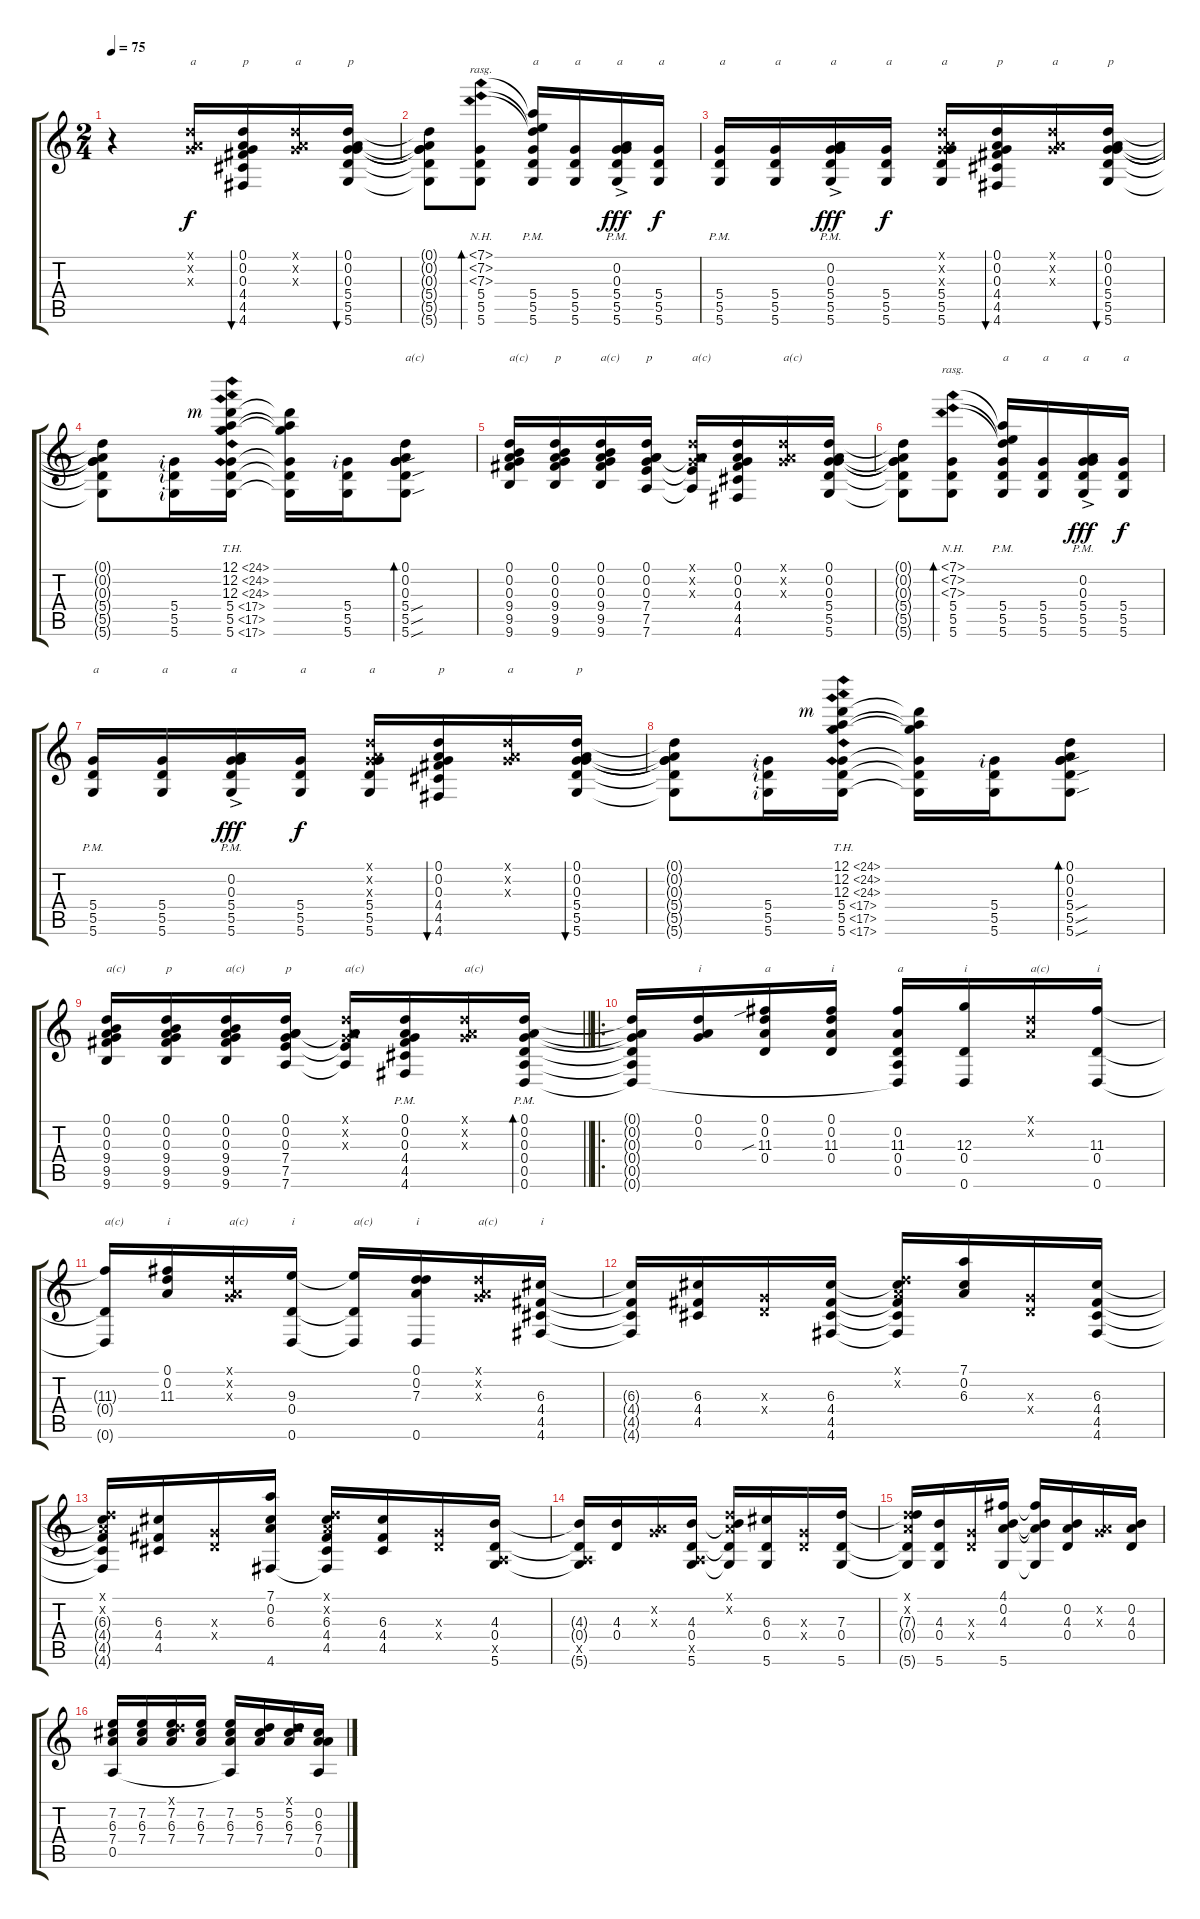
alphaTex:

\track "" {instrument acousticguitarnylon}
\staff {score tabs}
\tuning (D4 A3 G3 D3 A2 D2) {hide}
\ts (2 4)
\tempo 75
\clef g2
\ks c
r.4{dy f instrument acousticguitarnylon} (0.1{x} 0.2{x} 0.3{x}).16{txt "a"} (0.1 0.2 0.3 4.4 4.5 4.6).16{bu 60 txt "p"} (0.1{x} 0.2{x} 0.3{x}).16{txt "a"} (0.1 0.2 0.3 5.4 5.5 5.6).16{bu 60 txt "p"} |
(0.1{t} 0.2{t} 0.3{t} 5.4{t} 5.5{t} 5.6{t}).8 (7.1{nh} 7.2{nh} 7.3{nh} 5.4 5.5 5.6).8{bd 60 rasg ii} (7.1{t} 7.2{t} 7.3{t} 5.4{pm} 5.5 5.6).16{txt "a"} (5.4 5.5 5.6).16{txt "a"} (0.2{ac} 0.3 5.4{ac pm} 5.5 5.6).16{txt "a" dy fff} (5.4 5.5 5.6).16{txt "a" dy f} |
(5.4{pm} 5.5 5.6).16{txt "a"} (5.4 5.5 5.6).16{txt "a"} (0.2 0.3 5.4{ac pm} 5.5 5.6).16{txt "a" dy fff} (5.4 5.5 5.6).16{txt "a" dy f} (0.1{x} 0.2{x} 0.3{x} 5.4 5.5 5.6).16{txt "a"} (0.1 0.2 0.3 4.4 4.5 4.6).16{bu 30 txt "p"} (0.1{x} 0.2{x} 0.3{x}).16{txt "a"} (0.1 0.2 0.3 5.4 5.5 5.6).16{bu 30 txt "p"} |
(0.1{t} 0.2{t} 0.3{t} 5.4{t} 5.5{t} 5.6{t}).8 (5.4{rf 2} 5.5{rf 2} 5.6{rf 2}).16 (12.1{th 12 rf 3} 12.2{th 12} 12.3{th 12} 5.4{th 12} 5.5{th 12} 5.6{th 12}).16 (12.1{t} 12.2{t} 12.3{t} 5.4{t} 5.5{t} 5.6{t}).16 (5.4{rf 2} 5.5 5.6).16 (0.1 0.2 0.3 5.4{sou} 5.5{sou} 5.6{sou}).8{bd 30 txt "a(c)"} |
(0.1 0.2 0.3 9.4 9.5 9.6).16{txt "a(c)"} (0.1 0.2 0.3 9.4 9.5 9.6).16{txt "p"} (0.1 0.2 0.3 9.4 9.5 9.6).16{txt "a(c)"} (0.1 0.2 0.3 7.4 7.5 7.6).16{txt "p"} (0.1{x} 0.2{x} 0.3{x} 7.4{t} 7.5{t} 7.6{t}).16{txt "a(c)"} (0.1 0.2 0.3 4.4 4.5 4.6).16 (0.1{x} 0.2{x} 0.3{x}).16{txt "a(c)"} (0.1 0.2 0.3 5.4 5.5 5.6).16 |
(0.1{t} 0.2{t} 0.3{t} 5.4{t} 5.5{t} 5.6{t}).8 (7.1{nh} 7.2{nh} 7.3{nh} 5.4 5.5 5.6).8{bd 60 rasg ii} (7.1{t} 7.2{t} 7.3{t} 5.4{pm} 5.5 5.6).16{txt "a"} (5.4 5.5 5.6).16{txt "a"} (0.2{ac} 0.3 5.4{ac pm} 5.5 5.6).16{txt "a" dy fff} (5.4 5.5 5.6).16{txt "a" dy f} |
(5.4{pm} 5.5 5.6).16{txt "a"} (5.4 5.5 5.6).16{txt "a"} (0.2 0.3 5.4{ac pm} 5.5 5.6).16{txt "a" dy fff} (5.4 5.5 5.6).16{txt "a" dy f} (0.1{x} 0.2{x} 0.3{x} 5.4 5.5 5.6).16{txt "a"} (0.1 0.2 0.3 4.4 4.5 4.6).16{bu 30 txt "p"} (0.1{x} 0.2{x} 0.3{x}).16{txt "a"} (0.1 0.2 0.3 5.4 5.5 5.6).16{bu 30 txt "p"} |
(0.1{t} 0.2{t} 0.3{t} 5.4{t} 5.5{t} 5.6{t}).8 (5.4{rf 2} 5.5{rf 2} 5.6{rf 2}).16 (12.1{th 12 rf 3} 12.2{th 12} 12.3{th 12} 5.4{th 12} 5.5{th 12} 5.6{th 12}).16 (12.1{t} 12.2{t} 12.3{t} 5.4{t} 5.5{t} 5.6{t}).16 (5.4{rf 2} 5.5 5.6).16 (0.1 0.2 0.3 5.4{sou} 5.5{sou} 5.6{sou}).8{bd 30} |
\barLineRight lightlight
(0.1 0.2 0.3 9.4 9.5 9.6).16{txt "a(c)"} (0.1 0.2 0.3 9.4 9.5 9.6).16{txt "p"} (0.1 0.2 0.3 9.4 9.5 9.6).16{txt "a(c)"} (0.1 0.2 0.3 7.4 7.5 7.6).16{txt "p"} (0.1{x} 0.2{x} 0.3{x} 7.4{t} 7.5{t} 7.6{t}).16{txt "a(c)"} (0.1 0.2 0.3 4.4{pm} 4.5 4.6).16 (0.1{x} 0.2{x} 0.3{x}).16{txt "a(c)"} (0.1 0.2 0.3 0.4{pm} 0.5 0.6).16{bd 60} |
\ro
(0.1{t} 0.2{t} 0.3{t} 0.4{t} 0.5{t} 0.6{t}).16 (0.1 0.2 0.3).16{txt "i"} (0.1 0.2 11.3{sib} 0.4).16{txt "a"} (0.1 0.2 11.3 0.4).16{txt "i"} (0.2 11.3 0.4 0.5 0.6{t}).16{txt "a"} (12.3 0.4 0.6).16{txt "i"} (0.1{x} 0.2{x}).16{txt "a(c)"} (11.3 0.4 0.6).16{txt "i"} |
(11.3{t} 0.4{t} 0.6{t}).16{txt "a(c)"} (0.1 0.2 11.3).16{txt "i"} (0.1{x} 0.2{x} 0.3{x}).16{txt "a(c)"} (9.3 0.4 0.6).16{txt "i"} (9.3{t} 0.4{t} 0.6{t}).16{txt "a(c)"} (0.1 0.2 7.3 0.6).16{txt "i"} (0.1{x} 0.2{x} 0.3{x}).16{txt "a(c)"} (6.3 4.4 4.5 4.6).16{txt "i"} |
(6.3{t} 4.4{t} 4.5{t} 4.6{t}).16 (6.3 4.4 4.5).16 (0.3{x} 0.4{x}).16 (6.3 4.4 4.5 4.6).16 (0.1{x} 0.2{x} 6.3{t} 4.4{t} 4.5{t} 4.6{t}).16 (7.1 0.2 6.3).16 (0.3{x} 0.4{x}).16 (6.3 4.4 4.5 4.6).16 |
(0.1{x} 0.2{x} 6.3{t} 4.4{t} 4.5{t} 4.6{t}).16 (6.3 4.4 4.5).16 (0.3{x} 0.4{x}).16 (7.1 0.2 6.3 4.6).16 (0.1{x} 0.2{x} 6.3 4.4 4.5 4.6{t}).16 (6.3 4.4 4.5).16 (0.3{x} 0.4{x}).16 (4.3 0.4 0.5{x} 5.6).16 |
(4.3{t} 0.4{t} 0.5{x} 5.6{t}).16 (4.3 0.4).16 (0.2{x} 0.3{x}).16 (4.3 0.4 0.5{x} 5.6).16 (0.1{x} 0.2{x} 4.3{t} 0.4{t} 5.6{t}).16 (6.3 0.4 5.6).16 (0.3{x} 0.4{x}).16 (7.3 0.4 5.6).16 |
(0.1{x} 0.2{x} 7.3{t} 0.4{t} 5.6{t}).16 (4.3 0.4 5.6).16 (0.3{x} 0.4{x}).16 (4.1 0.2 4.3 5.6).16 (4.1{t} 0.2{t} 4.3{t} 5.6{t}).16 (0.2 4.3 0.4).16 (0.2{x} 0.3{x}).16 (0.2 4.3 0.4).16 |
(7.2 6.3 7.4 0.5).16 (7.2 6.3 7.4).16 (0.1{x} 7.2 6.3 7.4).16 (7.2 6.3 7.4).16 (7.2 6.3 7.4 0.5{t}).16 (5.2 6.3 7.4).16 (0.1{x} 5.2 6.3 7.4).16 (0.2 6.3 7.4 0.5).16
